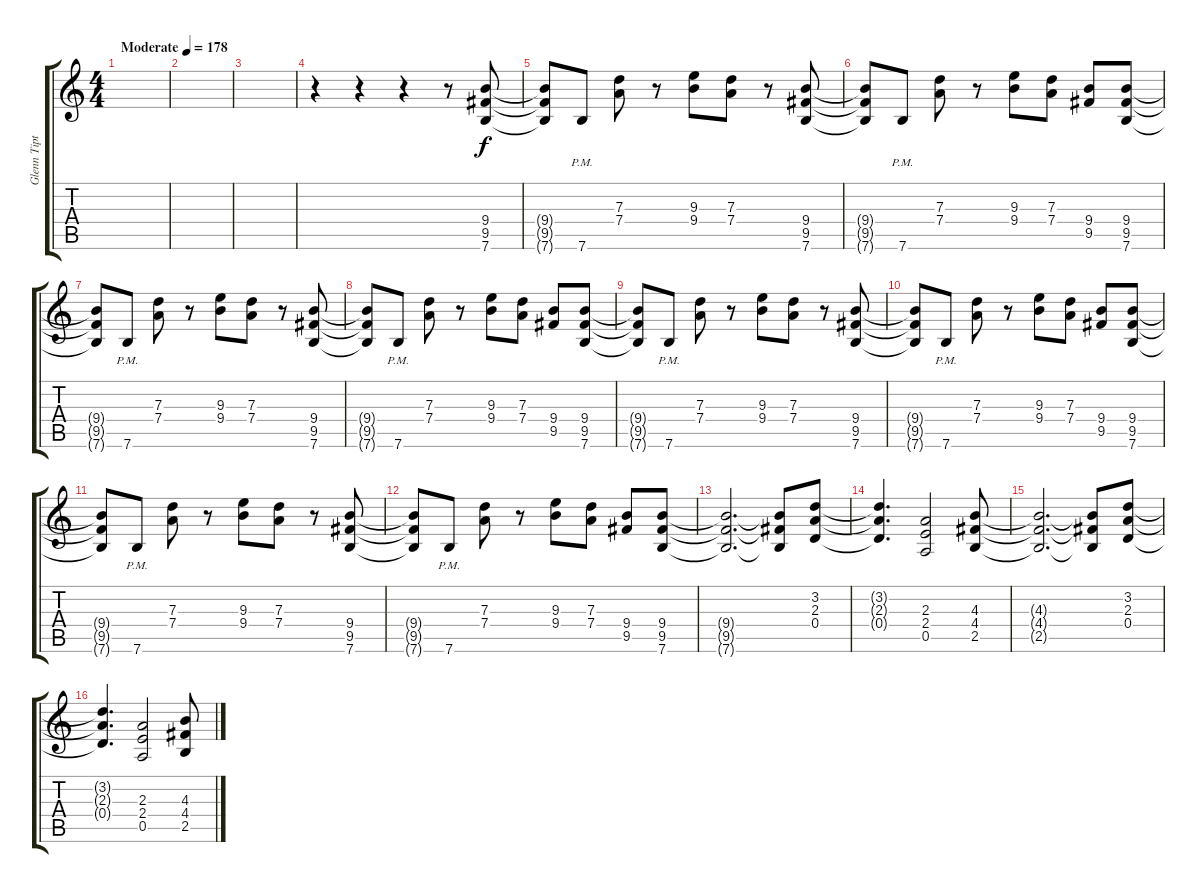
\track ("Glenn Tipton" "Glenn Tipt") {instrument distortionguitar}
\staff {score tabs}
\tuning (E4 B3 G3 D3 A2 E2) {hide}
\ts (4 4)
\tempo (178 "Moderate")
\clef g2
\ks c
|
|
|
r.4 r.4 r.4 r.8 (9.4 9.5 7.6).8 |
(9.4{t} 9.5{t} 7.6{t}).8 7.6{pm}.8 (7.3 7.4).8 r.8 (9.3 9.4).8 (7.3 7.4).8 r.8 (9.4 9.5 7.6).8 |
(9.4{t} 9.5{t} 7.6{t}).8 7.6{pm}.8 (7.3 7.4).8 r.8 (9.3 9.4).8 (7.3 7.4).8 (9.4 9.5).8 (9.4 9.5 7.6).8 |
(9.4{t} 9.5{t} 7.6{t}).8 7.6{pm}.8 (7.3 7.4).8 r.8 (9.3 9.4).8 (7.3 7.4).8 r.8 (9.4 9.5 7.6).8 |
(9.4{t} 9.5{t} 7.6{t}).8 7.6{pm}.8 (7.3 7.4).8 r.8 (9.3 9.4).8 (7.3 7.4).8 (9.4 9.5).8 (9.4 9.5 7.6).8 |
(9.4{t} 9.5{t} 7.6{t}).8 7.6{pm}.8 (7.3 7.4).8 r.8 (9.3 9.4).8 (7.3 7.4).8 r.8 (9.4 9.5 7.6).8 |
(9.4{t} 9.5{t} 7.6{t}).8 7.6{pm}.8 (7.3 7.4).8 r.8 (9.3 9.4).8 (7.3 7.4).8 (9.4 9.5).8 (9.4 9.5 7.6).8 |
(9.4{t} 9.5{t} 7.6{t}).8 7.6{pm}.8 (7.3 7.4).8 r.8 (9.3 9.4).8 (7.3 7.4).8 r.8 (9.4 9.5 7.6).8 |
(9.4{t} 9.5{t} 7.6{t}).8 7.6{pm}.8 (7.3 7.4).8 r.8 (9.3 9.4).8 (7.3 7.4).8 (9.4 9.5).8 (9.4 9.5 7.6).8 |
(9.4{t} 9.5{t} 7.6{t}).2{d} (9.4{t} 9.5{t} 7.6{t}).8 (3.2 2.3 0.4).8 |
(3.2{t} 2.3{t} 0.4{t}).4{d} (2.3 2.4 0.5).2 (4.3 4.4 2.5).8 |
(4.3{t} 4.4{t} 2.5{t}).2{d} (4.3{t} 4.4{t} 2.5{t}).8 (3.2 2.3 0.4).8 |
(3.2{t} 2.3{t} 0.4{t}).4{d} (2.3 2.4 0.5).2 (4.3 4.4 2.5).8
